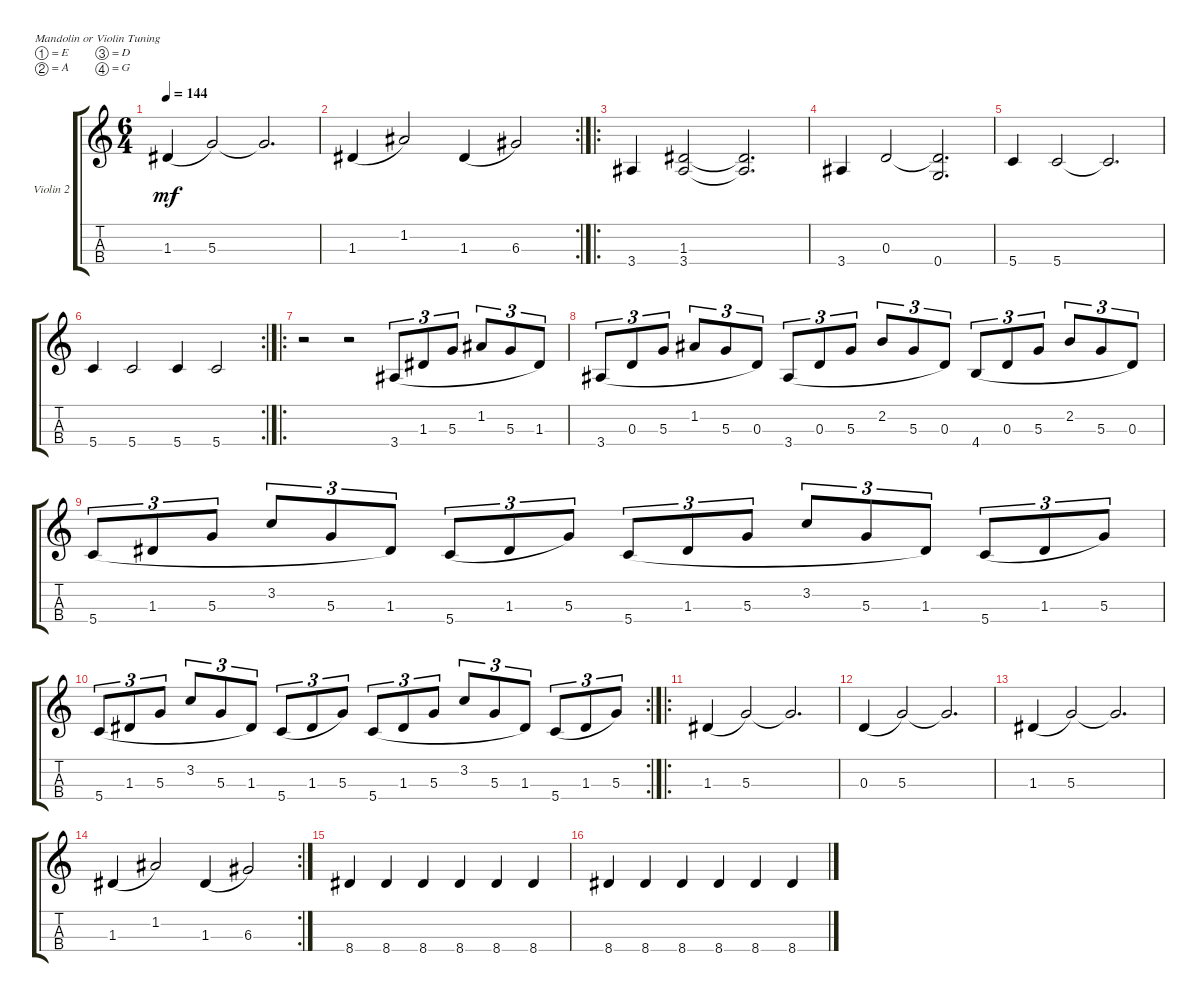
\defaultSystemsLayout 4
\bracketExtendMode groupsimilarinstruments
\firstSystemTrackNameOrientation horizontal
\otherSystemsTrackNameOrientation horizontal
\track ("Violin 2" "Violin 2") {instrument violin}
\staff {score tabs}
\tuning (E5 A4 D4 G3)
\ts (6 4)
\tempo 144
\clef g2
\ks c
1.3.4{dy mf legatoorigin} 5.3.2 5.3{t}.2{d} |
\rc 2
1.3.4{legatoorigin} 1.2.2 1.3.4{legatoorigin} 6.3.2 |
\ro
3.4.4 (3.4 1.3).2 (1.3{t} 3.4{t}).2{d} |
3.4.4 0.3.2 (0.3{t} 0.4).2{d} |
5.4.4 5.4.2 5.4{t}.2{d} |
\rc 2
5.4.4 5.4.2 5.4.4 5.4.2 |
\ro
r.2 r.2 3.4.8{tu (3 2) legatoorigin} 1.3.8{tu (3 2) legatoorigin} 5.3.8{tu (3 2) legatoorigin} 1.2.8{tu (3 2) legatoorigin} 5.3.8{tu (3 2) legatoorigin} 1.3.8{tu (3 2)} |
3.4.8{tu (3 2) legatoorigin} 0.3.8{tu (3 2) legatoorigin} 5.3.8{tu (3 2) legatoorigin} 1.2.8{tu (3 2) legatoorigin} 5.3.8{tu (3 2) legatoorigin} 0.3.8{tu (3 2)} 3.4.8{tu (3 2) legatoorigin} 0.3.8{tu (3 2) legatoorigin} 5.3.8{tu (3 2) legatoorigin} 2.2.8{tu (3 2) legatoorigin} 5.3.8{tu (3 2) legatoorigin} 0.3.8{tu (3 2)} 4.4.8{tu (3 2) legatoorigin} 0.3.8{tu (3 2) legatoorigin} 5.3.8{tu (3 2) legatoorigin} 2.2.8{tu (3 2) legatoorigin} 5.3.8{tu (3 2) legatoorigin} 0.3.8{tu (3 2)} |
5.4.8{tu (3 2) legatoorigin} 1.3.8{tu (3 2) legatoorigin} 5.3.8{tu (3 2) legatoorigin} 3.2.8{tu (3 2) legatoorigin} 5.3.8{tu (3 2) legatoorigin} 1.3.8{tu (3 2)} 5.4.8{tu (3 2) legatoorigin} 1.3.8{tu (3 2) legatoorigin} 5.3.8{tu (3 2)} 5.4.8{tu (3 2) legatoorigin} 1.3.8{tu (3 2) legatoorigin} 5.3.8{tu (3 2) legatoorigin} 3.2.8{tu (3 2) legatoorigin} 5.3.8{tu (3 2) legatoorigin} 1.3.8{tu (3 2)} 5.4.8{tu (3 2) legatoorigin} 1.3.8{tu (3 2) legatoorigin} 5.3.8{tu (3 2)} |
\rc 2
5.4.8{tu (3 2) legatoorigin} 1.3.8{tu (3 2) legatoorigin} 5.3.8{tu (3 2) legatoorigin} 3.2.8{tu (3 2) legatoorigin} 5.3.8{tu (3 2) legatoorigin} 1.3.8{tu (3 2)} 5.4.8{tu (3 2) legatoorigin} 1.3.8{tu (3 2) legatoorigin} 5.3.8{tu (3 2)} 5.4.8{tu (3 2) legatoorigin} 1.3.8{tu (3 2) legatoorigin} 5.3.8{tu (3 2) legatoorigin} 3.2.8{tu (3 2) legatoorigin} 5.3.8{tu (3 2) legatoorigin} 1.3.8{tu (3 2)} 5.4.8{tu (3 2) legatoorigin} 1.3.8{tu (3 2) legatoorigin} 5.3.8{tu (3 2)} |
\ro
1.3.4{legatoorigin} 5.3.2 5.3{t}.2{d} |
0.3.4{legatoorigin} 5.3.2 5.3{t}.2{d} |
1.3.4{legatoorigin} 5.3.2 5.3{t}.2{d} |
\rc 2
1.3.4{legatoorigin} 1.2.2 1.3.4{legatoorigin} 6.3.2 |
8.4.4 8.4.4 8.4.4 8.4.4 8.4.4 8.4.4 |
8.4.4 8.4.4 8.4.4 8.4.4 8.4.4 8.4.4
